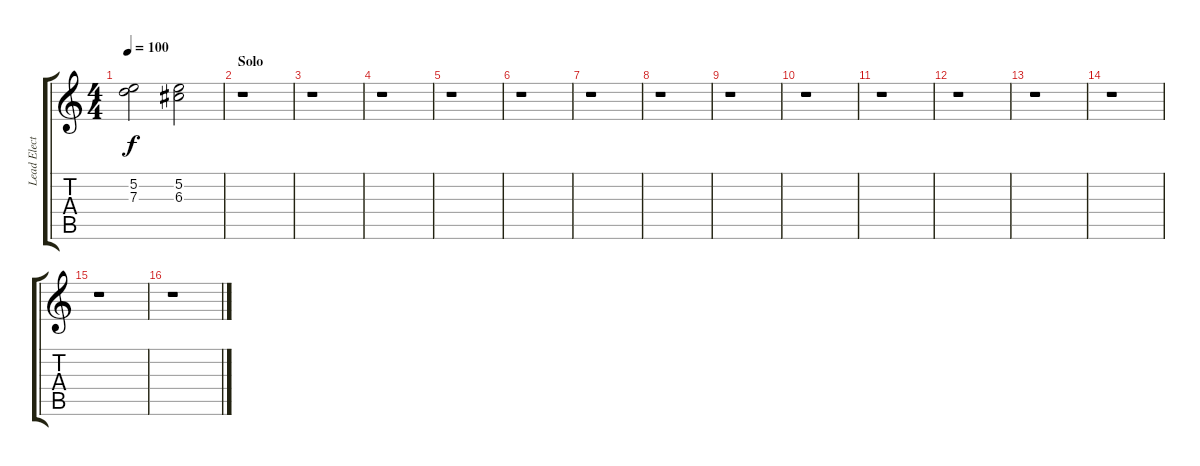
\track ("Lead Electric Guitar (Solo)" "Lead Elect") {instrument overdrivenguitar}
\staff {score tabs}
\tuning (E4 B3 G3 D3 A2 E2) {hide}
\ts (4 4)
\tempo 100
\clef g2
\ks c
(5.2 7.3).2{dy f} (5.2 6.3).2 |
\section ("" "Solo")
r.1 |
r.1 |
r.1 |
r.1 |
r.1 |
r.1 |
r.1 |
r.1 |
r.1 |
r.1 |
r.1 |
r.1 |
r.1 |
r.1 |
r.1
